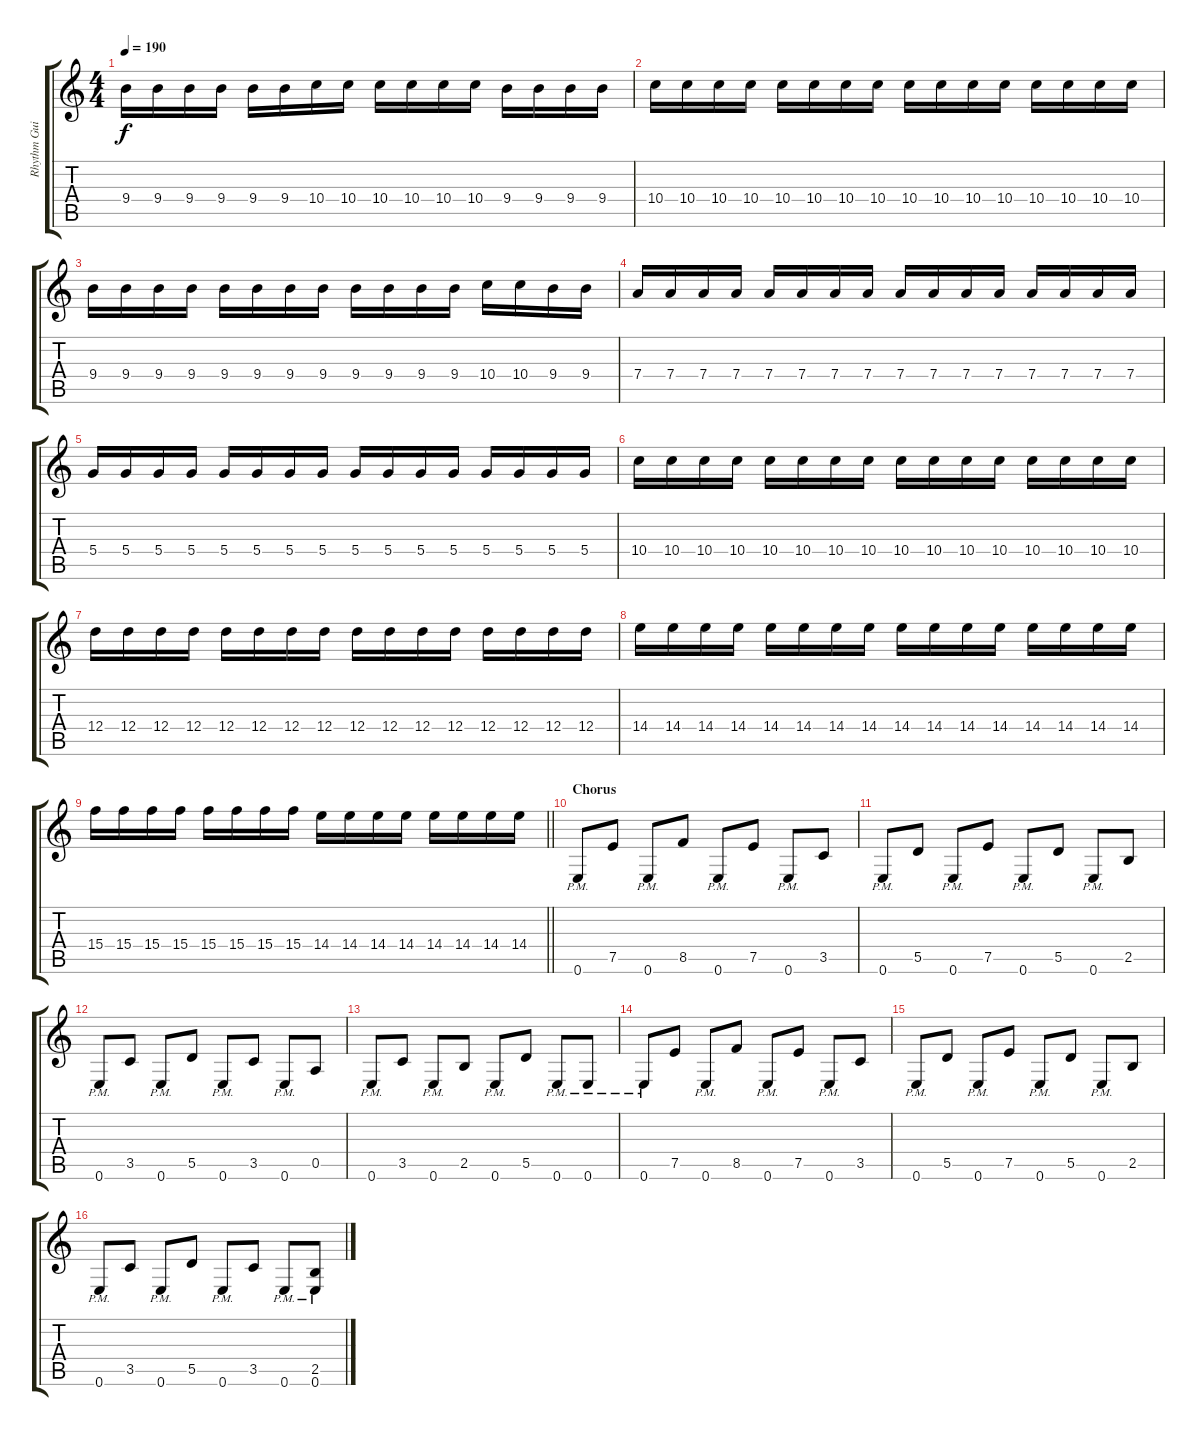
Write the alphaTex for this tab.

\track ("Rhythm Guitar" "Rhythm Gui") {instrument distortionguitar}
\staff {score tabs}
\tuning (E4 B3 G3 D3 A2 E2) {hide}
\ts (4 4)
\tempo 190
\clef g2
\ks c
9.4.16{dy f} 9.4.16 9.4.16 9.4.16 9.4.16 9.4.16 10.4.16 10.4.16 10.4.16 10.4.16 10.4.16 10.4.16 9.4.16 9.4.16 9.4.16 9.4.16 |
10.4.16 10.4.16 10.4.16 10.4.16 10.4.16 10.4.16 10.4.16 10.4.16 10.4.16 10.4.16 10.4.16 10.4.16 10.4.16 10.4.16 10.4.16 10.4.16 |
9.4.16 9.4.16 9.4.16 9.4.16 9.4.16 9.4.16 9.4.16 9.4.16 9.4.16 9.4.16 9.4.16 9.4.16 10.4.16 10.4.16 9.4.16 9.4.16 |
7.4.16 7.4.16 7.4.16 7.4.16 7.4.16 7.4.16 7.4.16 7.4.16 7.4.16 7.4.16 7.4.16 7.4.16 7.4.16 7.4.16 7.4.16 7.4.16 |
5.4.16 5.4.16 5.4.16 5.4.16 5.4.16 5.4.16 5.4.16 5.4.16 5.4.16 5.4.16 5.4.16 5.4.16 5.4.16 5.4.16 5.4.16 5.4.16 |
10.4.16 10.4.16 10.4.16 10.4.16 10.4.16 10.4.16 10.4.16 10.4.16 10.4.16 10.4.16 10.4.16 10.4.16 10.4.16 10.4.16 10.4.16 10.4.16 |
12.4.16 12.4.16 12.4.16 12.4.16 12.4.16 12.4.16 12.4.16 12.4.16 12.4.16 12.4.16 12.4.16 12.4.16 12.4.16 12.4.16 12.4.16 12.4.16 |
14.4.16 14.4.16 14.4.16 14.4.16 14.4.16 14.4.16 14.4.16 14.4.16 14.4.16 14.4.16 14.4.16 14.4.16 14.4.16 14.4.16 14.4.16 14.4.16 |
\barLineRight lightlight
15.4.16 15.4.16 15.4.16 15.4.16 15.4.16 15.4.16 15.4.16 15.4.16 14.4.16 14.4.16 14.4.16 14.4.16 14.4.16 14.4.16 14.4.16 14.4.16 |
\section ("" "Chorus")
0.6{pm}.8 7.5.8 0.6{pm}.8 8.5.8 0.6{pm}.8 7.5.8 0.6{pm}.8 3.5.8 |
0.6{pm}.8 5.5.8 0.6{pm}.8 7.5.8 0.6{pm}.8 5.5.8 0.6{pm}.8 2.5.8 |
0.6{pm}.8 3.5.8 0.6{pm}.8 5.5.8 0.6{pm}.8 3.5.8 0.6{pm}.8 0.5.8 |
0.6{pm}.8 3.5.8 0.6{pm}.8 2.5.8 0.6{pm}.8 5.5.8 0.6{pm}.8 0.6{pm}.8 |
0.6{pm}.8 7.5.8 0.6{pm}.8 8.5.8 0.6{pm}.8 7.5.8 0.6{pm}.8 3.5.8 |
0.6{pm}.8 5.5.8 0.6{pm}.8 7.5.8 0.6{pm}.8 5.5.8 0.6{pm}.8 2.5.8 |
0.6{pm}.8 3.5.8 0.6{pm}.8 5.5.8 0.6{pm}.8 3.5.8 0.6{pm}.8 (2.5{pm} 0.6{pm}).8
